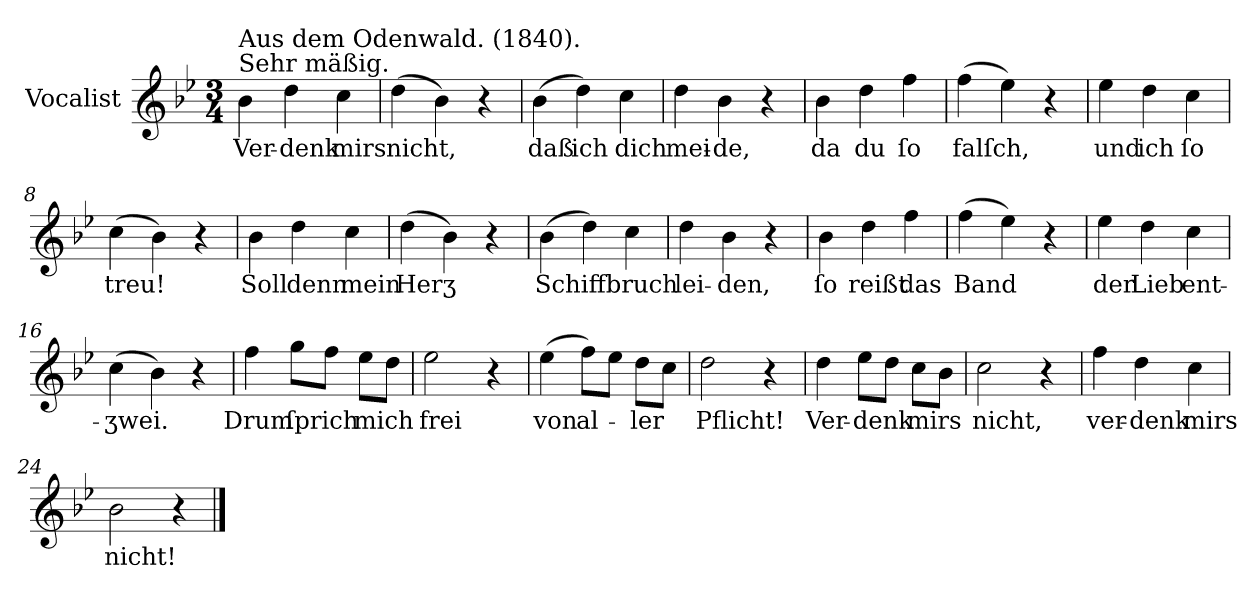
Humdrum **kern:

**kern	**text
*part1	*part1
*staff1	*staff1
*I"Vocalist	*
*k[b-e-]	*
*B-:	*
*M3/4	*
=1	=1
!LO:TX:a:t=Sehr mäßig.	!
!LO:TX:a:t=Aus dem Odenwald. (1840).	!
4b-	Ver-
4dd	-denk
4cc	mirs
=2	=2
(4dd	nicht,
4b-)	.
4r	.
=3	=3
(4b-	daß
4dd)	ich
4cc	dich
=4	=4
4dd	mei-
4b-	-de,
4r	.
=5	=5
4b-	da
4dd	du
4ff	ſo
=6	=6
(4ff	falſch,
4ee-)	.
4r	.
=7	=7
4ee-	und
4dd	ich
4cc	ſo
=8	=8
(4cc	treu!
4b-)	.
4r	.
=9	=9
4b-	Soll
4dd	denn
4cc	mein
=10	=10
(4dd	Herʒ
4b-)	.
4r	.
=11	=11
(4b-	Schiffbruch
4dd)	.
4cc	.
=12	=12
4dd	lei-
4b-	-den,
4r	.
=13	=13
4b-	ſo
4dd	reißt
4ff	das
=14	=14
(4ff	Band
4ee-)	.
4r	.
=15	=15
4ee-	der
4dd	Lieb
4cc	ent-
=16	=16
(4cc	-ʒwei.
4b-)	.
4r	.
=17	=17
4ff	Drum
8ggL	ſprich
8ffJ	.
8ee-L	mich
8ddJ	.
=18	=18
2ee-	frei
4r	.
=19	=19
(4ee-	von
8ffL)	al-
8ee-J	.
8ddL	-ler
8ccJ	.
=20	=20
2dd	Pflicht!
4r	.
=21	=21
4dd	Ver-
8ee-L	-denk
8ddJ	.
8ccL	mirs
8b-J	.
=22	=22
2cc	nicht,
4r	.
=23	=23
4ff	ver-
4dd	-denk
4cc	mirs
=24	=24
2b-	nicht!
4r	.
==	==
*-	*-
